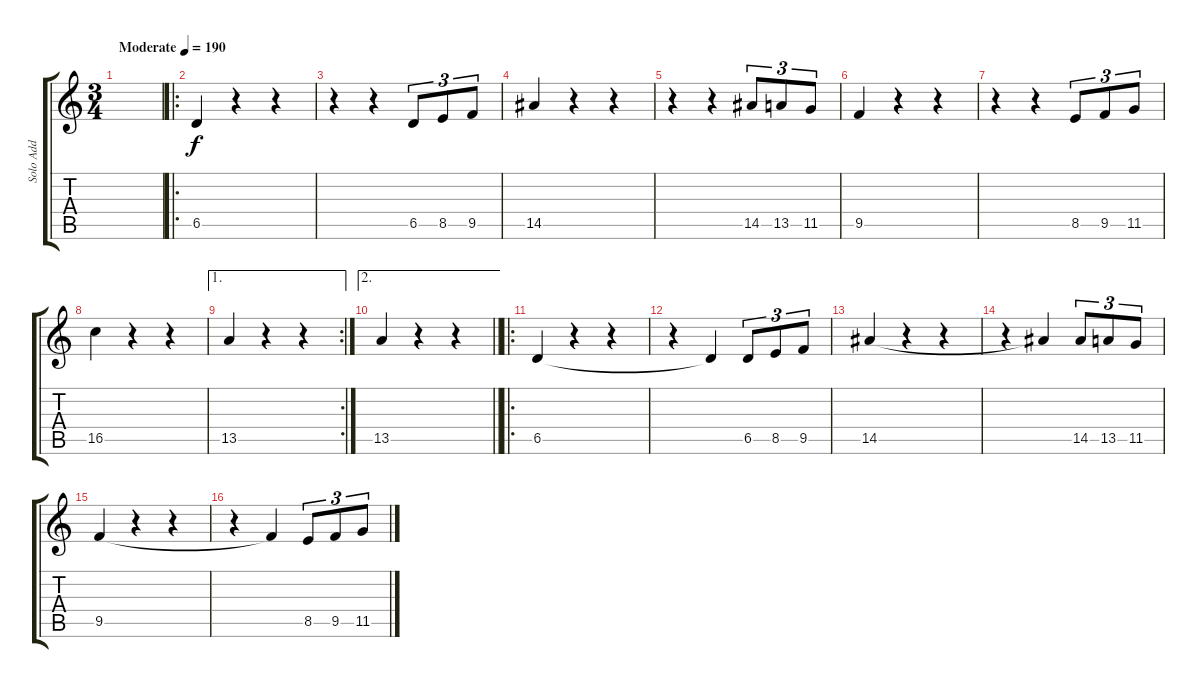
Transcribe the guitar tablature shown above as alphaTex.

\track ("Solo Add" "Solo Add") {instrument distortionguitar}
\staff {score tabs}
\tuning (Eb4 Bb3 Gb3 Db3 Ab2 Eb2) {hide}
\ts (3 4)
\tempo (190 "Moderate")
\clef g2
\ks c
|
\ro
6.5.4 r.4 r.4 |
r.4 r.4 6.5.8{tu (3 2)} 8.5.8{tu (3 2)} 9.5.8{tu (3 2)} |
14.5.4 r.4 r.4 |
r.4 r.4 14.5.8{tu (3 2)} 13.5.8{tu (3 2)} 11.5.8{tu (3 2)} |
9.5.4 r.4 r.4 |
r.4 r.4 8.5.8{tu (3 2)} 9.5.8{tu (3 2)} 11.5.8{tu (3 2)} |
16.5.4 r.4 r.4 |
\ae 1
\rc 2
13.5.4 r.4 r.4 |
\ae 2
\barLineRight lightlight
13.5.4 r.4 r.4 |
\ro
6.5.4 r.4 r.4 |
r.4 6.5{t}.4 6.5.8{tu (3 2)} 8.5.8{tu (3 2)} 9.5.8{tu (3 2)} |
14.5.4 r.4 r.4 |
r.4 14.5{t}.4 14.5.8{tu (3 2)} 13.5.8{tu (3 2)} 11.5.8{tu (3 2)} |
9.5.4 r.4 r.4 |
r.4 9.5{t}.4 8.5.8{tu (3 2)} 9.5.8{tu (3 2)} 11.5.8{tu (3 2)}
